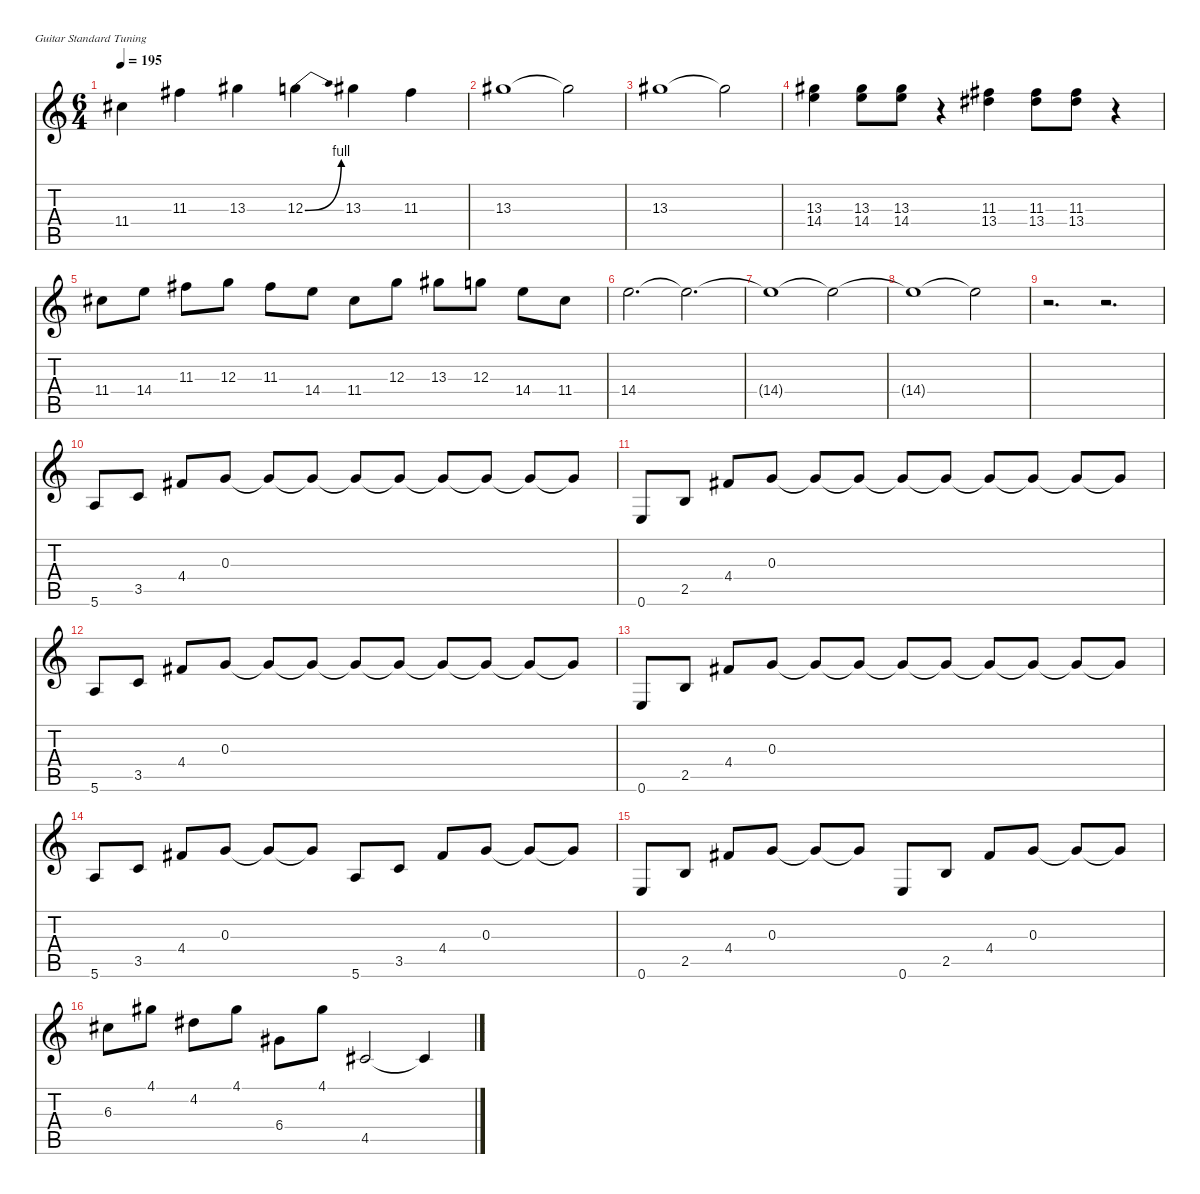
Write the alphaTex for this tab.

\defaultSystemsLayout 4
\hideDynamics
\bracketExtendMode nobrackets
\singleTrackTrackNamePolicy hidden
\multiTrackTrackNamePolicy hidden
\firstSystemTrackNameMode fullname
\firstSystemTrackNameOrientation horizontal
\otherSystemsTrackNameOrientation horizontal
\track ("Guitar 1" "dist.guit.") {instrument distortionguitar}
\staff {score tabs}
\tuning (E4 B3 G3 D3 A2 E2)
\ts (6 4)
\tempo 195
\clef g2
\ks c
11.4{acc #}.4{dy f beam Down} 11.3{acc #}.4{beam Down} 13.3{acc #}.4{beam Down} 12.3{be (bend 0 0 30 4)}.4{beam Down} 13.3{acc #}.4{beam Down} 11.3{acc #}.4{beam Down} |
13.3{acc #}.1{beam Down} 13.3{t acc #}.2{beam Down} |
13.3{acc #}.1{beam Down} 13.3{t acc #}.2{beam Down} |
(13.3{acc #} 14.4).4{beam Down} (13.3{acc #} 14.4).8{beam Down} (13.3{acc #} 14.4).8{beam Down} r.4{beam Down} (11.3{acc #} 13.4{acc #}).4{beam Down} (11.3{acc #} 13.4{acc #}).8{beam Down} (11.3{acc #} 13.4{acc #}).8{beam Down} r.4{beam Down} |
11.4{acc #}.8{beam Down} 14.4.8{beam Down} 11.3{acc #}.8{beam Down} 12.3.8{beam Down} 11.3{acc #}.8{beam Down} 14.4.8{beam Down} 11.4{acc #}.8{beam Down} 12.3.8{beam Down} 13.3{acc #}.8{beam Down} 12.3.8{beam Down} 14.4.8{beam Down} 11.4{acc #}.8{beam Down} |
14.4.2{d beam Down} 14.4{t}.2{d beam Down} |
14.4{t}.1{beam Down} 14.4{t}.2{beam Down} |
14.4{t}.1{beam Down} 14.4{t}.2{beam Down} |
r.2{d beam Down} r.2{d beam Down} |
5.6.8{instrument acousticguitarsteel beam Up} 3.5.8{beam Up} 4.4{acc #}.8{beam Up} 0.3.8{beam Up} 0.3{t}.8{beam Up} 0.3{t}.8{beam Up} 0.3{t}.8{beam Up} 0.3{t}.8{beam Up} 0.3{t}.8{beam Up} 0.3{t}.8{beam Up} 0.3{t}.8{beam Up} 0.3{t}.8{beam Up} |
0.6.8{beam Up} 2.5.8{beam Up} 4.4{acc #}.8{beam Up} 0.3.8{beam Up} 0.3{t}.8{beam Up} 0.3{t}.8{beam Up} 0.3{t}.8{beam Up} 0.3{t}.8{beam Up} 0.3{t}.8{beam Up} 0.3{t}.8{beam Up} 0.3{t}.8{beam Up} 0.3{t}.8{beam Up} |
5.6.8{beam Up} 3.5.8{beam Up} 4.4{acc #}.8{beam Up} 0.3.8{beam Up} 0.3{t}.8{beam Up} 0.3{t}.8{beam Up} 0.3{t}.8{beam Up} 0.3{t}.8{beam Up} 0.3{t}.8{beam Up} 0.3{t}.8{beam Up} 0.3{t}.8{beam Up} 0.3{t}.8{beam Up} |
0.6.8{beam Up} 2.5.8{beam Up} 4.4{acc #}.8{beam Up} 0.3.8{beam Up} 0.3{t}.8{beam Up} 0.3{t}.8{beam Up} 0.3{t}.8{beam Up} 0.3{t}.8{beam Up} 0.3{t}.8{beam Up} 0.3{t}.8{beam Up} 0.3{t}.8{beam Up} 0.3{t}.8{beam Up} |
5.6.8{beam Up} 3.5.8{beam Up} 4.4{acc #}.8{beam Up} 0.3.8{beam Up} 0.3{t}.8{beam Up} 0.3{t}.8{beam Up} 5.6.8{beam Up} 3.5.8{beam Up} 4.4{acc #}.8{beam Up} 0.3.8{beam Up} 0.3{t}.8{beam Up} 0.3{t}.8{beam Up} |
0.6.8{beam Up} 2.5.8{beam Up} 4.4{acc #}.8{beam Up} 0.3.8{beam Up} 0.3{t}.8{beam Up} 0.3{t}.8{beam Up} 0.6.8{beam Up} 2.5.8{beam Up} 4.4{acc #}.8{beam Up} 0.3.8{beam Up} 0.3{t}.8{beam Up} 0.3{t}.8{beam Up} |
6.3{acc #}.8{beam Down} 4.1{acc #}.8{beam Down} 4.2{acc #}.8{beam Down} 4.1{acc #}.8{beam Down} 6.4{acc #}.8{beam Down} 4.1{acc #}.8{beam Down} 4.5{acc #}.2{beam Up} 4.5{t acc #}.4{beam Up}
